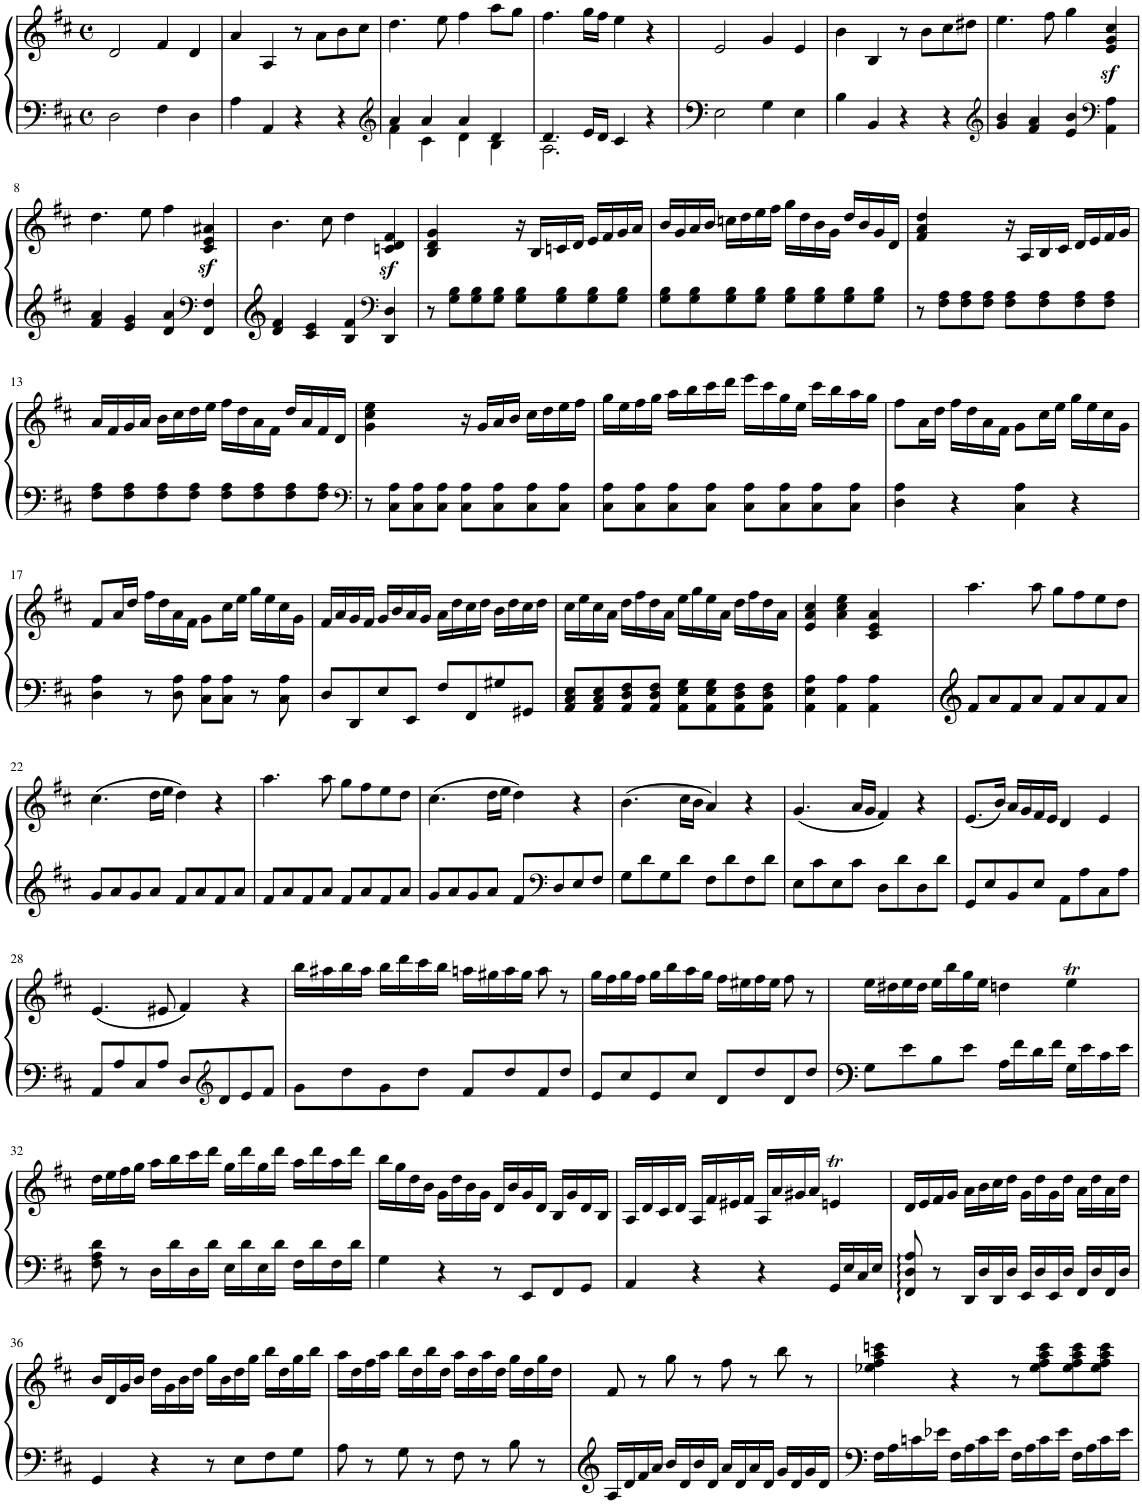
**kern	**kern
*part1	*part1
*staff2	*staff1
*I"Klavier	*
*clefF4	*clefG2
*k[f#c#]	*k[f#c#]
*M4/4	*M4/4
*met(c)	*met(c)
=1	=1
2D\	2d/
4F#\	4f#/
4D\	4d/
=2	=2
4A\	4a/
4AA/	4A/
4r	8r
.	8a\L
4r	8b\
.	8cc#\J
=3	=3
*clefG2	*
*^	*
4a/	4f#\	4.dd\
4a/	4c#\	.
.	.	8ee\
4a/	4d\	4ff#\
4d/	4B\	8aa\L
.	.	8gg\J
=4	=4	=4
4.d/	2.A\	4.ff#\
16e/LL	.	16gg\LL
16d/JJ	.	16ff#\JJ
4c#/	.	4ee\
4r	4ryy	4r
*v	*v	*
=5	=5
2E\	2e/
4G\	4g/
4E\	4e/
=6	=6
4B\	4b\
4BB/	4B/
4r	8r
.	8b\L
4r	8cc#\
.	8dd#X\J
=7	=7
*clefG2	*
4g/ 4b/	4.ee\
4f#/ 4a/	.
.	8ff#\
4e/ 4b/	4gg\
*clefF4	*
4AA\ 4A\	4e/z< 4g/z< 4cc#/z<
!!LO:LB:g=z
=8	=8
4f#/ 4a/	4.dd\
4e/ 4g/	.
.	8ee\
4d/ 4a/	4ff#\
*clefF4	*
4FF#/ 4F#/	4c#/z< 4e/z< 4a#X/z<
=9	=9
4d/ 4f#/	4.b\
4c#/ 4e/	.
.	8cc#\
4B/ 4f#/	4dd\
*clefF4	*
4DD/ 4D/	4cn/z< 4d/z< 4f#/z<
=10	=10
8r	4B/ 4d/ 4g/
8G\ 8B\L	.
8G\ 8B\	4ryy
8G\ 8B\J	.
8G\ 8B\L	16r
.	16B/LL
8G\ 8B\	16cn/
.	16d/JJ
8G\ 8B\	16e/LL
.	16f#/
8G\ 8B\J	16g/
.	16a/JJ
=11	=11
8G\ 8B\L	16b/LL
.	16g/
8G\ 8B\	16a/
.	16b/JJ
8G\ 8B\	16ccn\LL
.	16dd\
8G\ 8B\J	16ee\
.	16ff#\JJ
8G\ 8B\L	16gg\LL
.	16dd\
8G\ 8B\	16b\
.	16g\JJ
8G\ 8B\	16dd/LL
.	16b/
8G\ 8B\J	16g/
.	16d/JJ
=12	=12
8r	4f#/ 4a/ 4dd/
8F#\ 8A\L	.
8F#\ 8A\	4ryy
8F#\ 8A\J	.
8F#\ 8A\L	16r
.	16A/LL
8F#\ 8A\	16B/
.	16c#/JJ
8F#\ 8A\	16d/LL
.	16e/
8F#\ 8A\J	16f#/
.	16g/JJ
!!LO:LB:g=z
=13	=13
8F#\ 8A\L	16a/LL
.	16f#/
8F#\ 8A\	16g/
.	16a/JJ
8F#\ 8A\	16b\LL
.	16cc#\
8F#\ 8A\J	16dd\
.	16ee\JJ
8F#\ 8A\L	16ff#\LL
.	16dd\
8F#\ 8A\	16a\
.	16f#\JJ
8F#\ 8A\	16dd/LL
.	16a/
8F#\ 8A\J	16f#/
.	16d/JJ
=14	=14
*clefF4	*
8r	4g\ 4cc#\ 4ee\
8C#\ 8A\L	.
8C#\ 8A\	4ryy
8C#\ 8A\J	.
8C#\ 8A\L	16r
.	16g/LL
8C#\ 8A\	16a/
.	16b/JJ
8C#\ 8A\	16cc#\LL
.	16dd\
8C#\ 8A\J	16ee\
.	16ff#\JJ
=15	=15
8C#\ 8A\L	16gg\LL
.	16ee\
8C#\ 8A\	16ff#\
.	16gg\JJ
8C#\ 8A\	16aa\LL
.	16bb\
8C#\ 8A\J	16ccc#\
.	16ddd\JJ
8C#\ 8A\L	16eee\LL
.	16ccc#\
8C#\ 8A\	16gg\
.	16ee\JJ
8C#\ 8A\	16ccc#\LL
.	16bb\
8C#\ 8A\J	16aa\
.	16gg\JJ
=16	=16
4D\ 4A\	8ff#\L
.	16a\L
.	16dd\JJ
4r	16ff#\LL
.	16dd\
.	16a\
.	16f#\JJ
4C#\ 4A\	8g\L
.	16cc#\L
.	16ee\JJ
4r	16gg\LL
.	16ee\
.	16cc#\
.	16g\JJ
!!LO:LB:g=z
=17	=17
4D\ 4A\	8f#/L
.	16a/L
.	16dd/JJ
8r	16ff#\LL
.	16dd\
8D\ 8A\	16a\
.	16f#\JJ
8C#\ 8A\L	8g\L
8C#\ 8A\J	16cc#\L
.	16ee\JJ
8r	16gg\LL
.	16ee\
8C#\ 8A\	16cc#\
.	16g\JJ
=18	=18
8D/L	16f#/LL
.	16a/
8DD/	16g/
.	16f#/JJ
8E/	16g/LL
.	16b/
8EE/J	16a/
.	16g/JJ
8F#/L	16a\LL
.	16dd\
8FF#/	16cc#\
.	16dd\JJ
8G#X/	16b\LL
.	16dd\
8GG#X/J	16cc#\
.	16dd\JJ
=19	=19
8AA/ 8C#/ 8E/L	16cc#\LL
.	16ee\
8AA/ 8C#/ 8E/	16cc#\
.	16a\JJ
8AA/ 8D/ 8F#/	16dd\LL
.	16ff#\
8AA/ 8D/ 8F#/J	16dd\
.	16a\JJ
8AA\ 8E\ 8G\L	16ee\LL
.	16gg\
8AA\ 8E\ 8G\	16ee\
.	16a\JJ
8AA\ 8D\ 8F#\	16dd\LL
.	16ff#\
8AA\ 8D\ 8F#\J	16dd\
.	16a\JJ
=20	=20
4AA\ 4E\ 4A\	4e/ 4a/ 4cc#/
4AA\ 4A\	4a\ 4cc#\ 4ee\
4AA\ 4A\	4c#/ 4e/ 4a/
4ryy	4ryy
=21	=21
8f#/L	4.aa\
8a/	.
8f#/	.
8a/J	8aa\
8f#/L	8gg\L
8a/	8ff#\
8f#/	8ee\
8a/J	8dd\J
!!LO:LB:g=z
=22	=22
8g/L	(4.cc#\
8a/	.
8g/	.
8a/J	16dd\LL
.	16ee\JJ
8f#/L	4dd\)
8a/	.
8f#/	4r
8a/J	.
=23	=23
8f#/L	4.aa\
8a/	.
8f#/	.
8a/J	8aa\
8f#/L	8gg\L
8a/	8ff#\
8f#/	8ee\
8a/J	8dd\J
=24	=24
8g/L	(4.cc#\
8a/	.
8g/	.
8a/J	16dd\LL
.	16ee\JJ
8f#/L	4dd\)
*clefF4	*
8D/	.
8E/	4r
8F#/J	.
=25	=25
8G\L	(4.b\
8d\	.
8G\	.
8d\J	16cc#\LL
.	16b\JJ
8F#\L	4a/)
8d\	.
8F#\	4r
8d\J	.
=26	=26
8E\L	(4.g/
8c#\	.
8E\	.
8c#\J	16a/LL
.	16g/JJ
8D\L	4f#/)
8d\	.
8D\	4r
8d\J	.
=27	=27
8GG/L	(8.e/L
8E/	.
.	16b/Jk)
8BB/	16a/LL
.	16g/
8E/J	16f#/
.	16e/JJ
8AA\L	4d/
8A\	.
8C#\	4e/
8A\J	.
!!LO:LB:g=z
=28	=28
8AA/L	(4.e/
8A/	.
8C#/	.
8A/J	8e#X/
8D/L	4f#/)
*clefG2	*
8d/	.
8e/	4r
8f#/J	.
=29	=29
8g\L	16bb\LL
.	16aa#X\
8dd\	16bb\
.	16aa#\JJ
8g\	16bb\LL
.	16ddd\
8dd\J	16ccc#\
.	16bb\JJ
8f#/L	16aan\LL
.	16gg#X\
8dd/	16aa\
.	16gg#\JJ
8f#/	8aa\
8dd/J	8r
=30	=30
8e/L	16gg\LL
.	16ff#\
8cc#/	16gg\
.	16ff#\JJ
8e/	16gg\LL
.	16bb\
8cc#/J	16aa\
.	16gg\JJ
8d/L	16ff#\LL
.	16ee#X\
8dd/	16ff#\
.	16ee#\JJ
8d/	8ff#\
8dd/J	8r
=31	=31
8G\L	16ee\LL
.	16dd#X\
8e\	16ee\
.	16dd#\JJ
8B\	16ee\LL
.	16bb\
8e\J	16gg\
.	16ee\JJ
16A\LL	4ddn\
16f#\	.
16d\	.
16f#\JJ	.
16G\LL	4eeT\
16e\	.
16c#\	.
16e\JJ	.
!!LO:LB:g=z
=32	=32
8F#\ 8A\ 8d\	16dd\LL
.	16ee\
8r	16ff#\
.	16gg\JJ
16D\LL	16aa\LL
16d\	16bb\
16D\	16ccc#\
16d\JJ	16ddd\JJ
16E\LL	16gg\LL
16d\	16ddd\
16E\	16gg\
16d\JJ	16ddd\JJ
16F#\LL	16aa\LL
16d\	16ddd\
16F#\	16aa\
16d\JJ	16ddd\JJ
=33	=33
4G\	16bb\LL
.	16gg\
.	16dd\
.	16b\JJ
4r	16g\LL
.	16dd\
.	16b\
.	16g\JJ
8r	16d/LL
.	16b/
8EE/L	16g/
.	16d/JJ
8FF#/	16B/LL
.	16g/
8GG/J	16d/
.	16B/JJ
=34	=34
4AA/	16A/LL
.	16d/
.	16c#/
.	16d/JJ
4r	16A/LL
.	16f#/
.	16e#X/
.	16f#/JJ
4r	16A/LL
.	16a/
.	16g#X/
.	16a/JJ
16GG/LL	4enT/
16E/	.
16C#/	.
16E/JJ	.
=35	=35
8FF#/: 8D/: 8A/:	16d/LL
.	16e/
8r	16f#/
.	16g/JJ
16DD/LL	16a\LL
16D/	16b\
16DD/	16cc#\
16D/JJ	16dd\JJ
16EE/LL	16g\LL
16D/	16dd\
16EE/	16g\
16D/JJ	16dd\JJ
16FF#/LL	16a\LL
16D/	16dd\
16FF#/	16a\
16D/JJ	16dd\JJ
!!LO:LB:g=z
=36	=36
4GG/	16b/LL
.	16d/
.	16g/
.	16b/JJ
4r	16dd\LL
.	16g\
.	16b\
.	16dd\JJ
8r	16gg\LL
.	16b\
8E\L	16dd\
.	16gg\JJ
8F#\	16bb\LL
.	16dd\
8G\J	16gg\
.	16bb\JJ
=37	=37
8A\	16aa\LL
.	16dd\
8r	16ff#\
.	16aa\JJ
8G\	16bb\LL
.	16dd\
8r	16bb\
.	16dd\JJ
8F#\	16aa\LL
.	16dd\
8r	16aa\
.	16dd\JJ
8B\	16gg\LL
.	16dd\
8r	16gg\
.	16dd\JJ
=38	=38
16A/LL	8f#/
16d/	.
16f#/	8r
16a/JJ	.
16b/LL	8gg\
16d/	.
16b/	8r
16d/JJ	.
16a/LL	8ff#\
16d/	.
16a/	8r
16d/JJ	.
16g/LL	8bb\
16d/	.
16g/	8r
16d/JJ	.
=39	=39
16F#\LL	4ee-X\ 4ff#\ 4aa\ 4cccn\
16A\	.
16cn\	.
16e-X\JJ	.
16F#\LL	4r
16A\	.
16c\	.
16e-\JJ	.
16F#\LL	8r
16A\	.
16c\	8ee-\ 8ff#\ 8aa\ 8ccc\L
16e-\JJ	.
16F#\LL	8ee-\ 8ff#\ 8aa\ 8ccc\
16A\	.
16c\	8ee-\ 8ff#\ 8aa\ 8ccc\J
16e-\JJ	.
=	=
*-	*-
